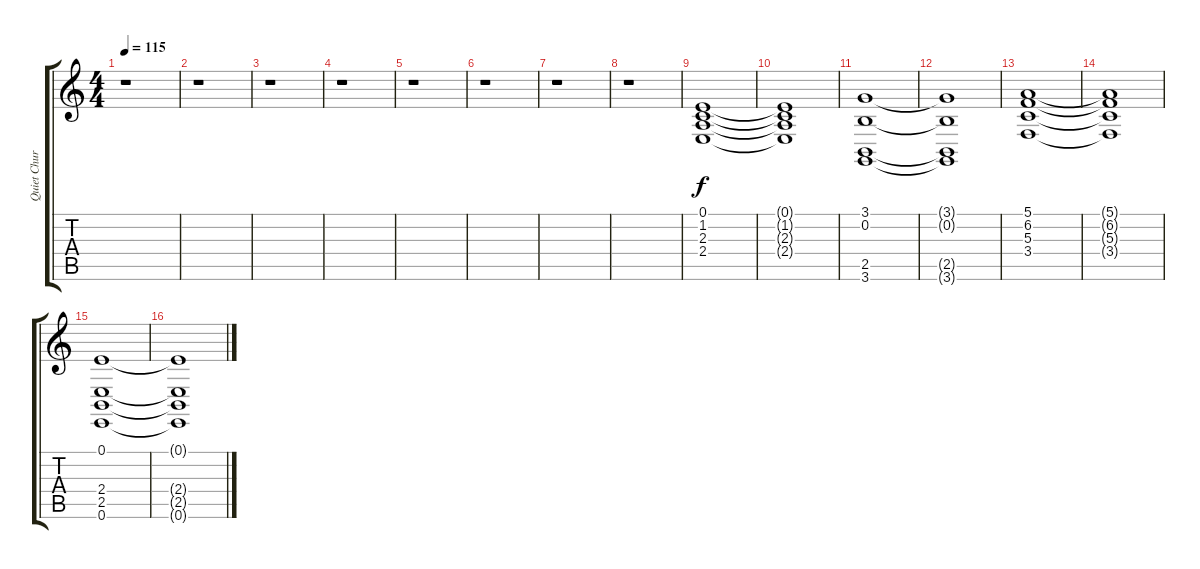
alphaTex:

\track ("Quiet Church Organ" "Quiet Chur") {instrument churchorgan}
\staff {score tabs}
\tuning (E4 B3 G3 D3 A2 E2) {hide}
\ts (4 4)
\tempo 115
\clef g2
\ks c
r.1{dy f} |
r.1 |
r.1 |
r.1 |
r.1 |
r.1 |
r.1 |
r.1 |
(0.1 1.2 2.3 2.4).1 |
(0.1{t} 1.2{t} 2.3{t} 2.4{t}).1 |
(3.1 0.2 2.5 3.6).1 |
(3.1{t} 0.2{t} 2.5{t} 3.6{t}).1 |
(5.1 6.2 5.3 3.4).1 |
(5.1{t} 6.2{t} 5.3{t} 3.4{t}).1 |
(0.1 2.4 2.5 0.6).1 |
(0.1{t} 2.4{t} 2.5{t} 0.6{t}).1
